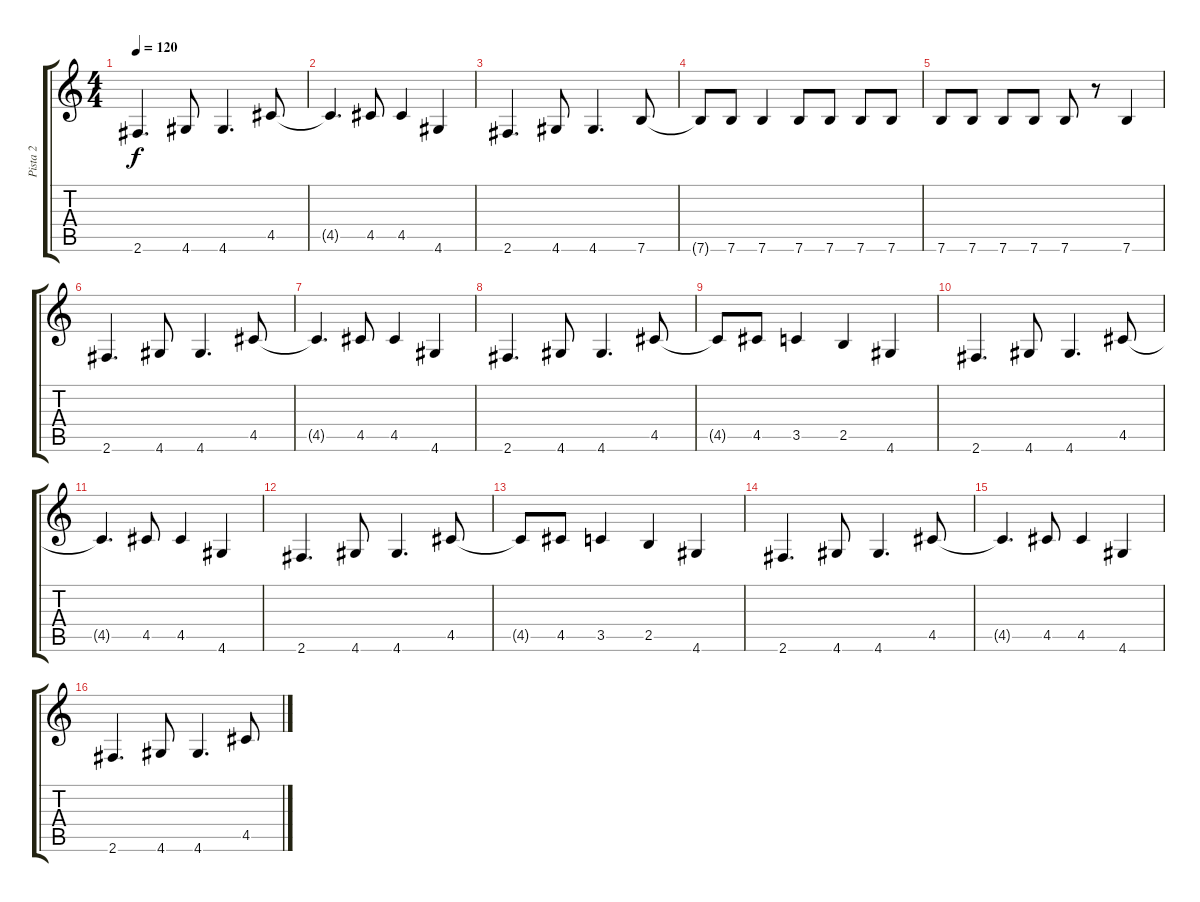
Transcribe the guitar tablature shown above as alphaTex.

\track ("Pista 2" "Pista 2") {instrument electricbassfinger}
\staff {score tabs}
\tuning (E4 B3 G3 D3 A2 E2) {hide}
\ts (4 4)
\tempo 120
\clef g2
\ks c
2.6.4{d dy f} 4.6.8 4.6.4{d} 4.5.8 |
4.5{t}.4{d} 4.5.8 4.5.4 4.6.4 |
2.6.4{d} 4.6.8 4.6.4{d} 7.6.8 |
7.6{t}.8 7.6.8 7.6.4 7.6.8 7.6.8 7.6.8 7.6.8 |
7.6.8 7.6.8 7.6.8 7.6.8 7.6.8 r.8 7.6.4 |
2.6.4{d} 4.6.8 4.6.4{d} 4.5.8 |
4.5{t}.4{d} 4.5.8 4.5.4 4.6.4 |
2.6.4{d} 4.6.8 4.6.4{d} 4.5.8 |
4.5{t}.8 4.5.8 3.5.4 2.5.4 4.6.4 |
2.6.4{d} 4.6.8 4.6.4{d} 4.5.8 |
4.5{t}.4{d} 4.5.8 4.5.4 4.6.4 |
2.6.4{d} 4.6.8 4.6.4{d} 4.5.8 |
4.5{t}.8 4.5.8 3.5.4 2.5.4 4.6.4 |
2.6.4{d} 4.6.8 4.6.4{d} 4.5.8 |
4.5{t}.4{d} 4.5.8 4.5.4 4.6.4 |
2.6.4{d} 4.6.8 4.6.4{d} 4.5.8
